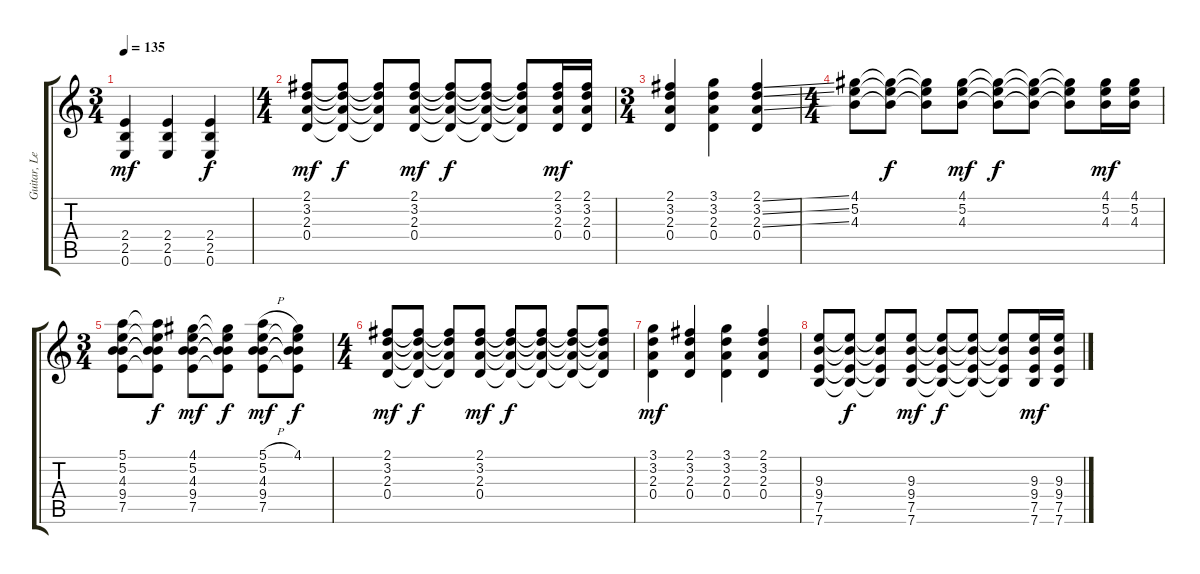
\track ("Guitar, Lead" "Guitar, Le") {instrument overdrivenguitar}
\staff {score tabs}
\tuning (E4 B3 G3 D3 A2 E2) {hide}
\ts (3 4)
\tempo 135
\clef g2
\ks c
(2.4 2.5 0.6).4{dy mf} (2.4 2.5 0.6).4 (2.4 2.5 0.6).4{dy f} |
\ts (4 4)
(2.1 3.2 2.3 0.4).8{dy mf} (2.1{t} 3.2{t} 2.3{t} 0.4{t}).8{dy f} (2.1{t} 3.2{t} 2.3{t} 0.4{t}).8 (2.1 3.2 2.3 0.4).8{dy mf} (2.1{t} 3.2{t} 2.3{t} 0.4{t}).8{dy f} (2.1{t} 3.2{t} 2.3{t} 0.4{t}).8 (2.1{t} 3.2{t} 2.3{t} 0.4{t}).8 (2.1 3.2 2.3 0.4).16{dy mf} (2.1 3.2 2.3 0.4).16 |
\ts (3 4)
(2.1 3.2 2.3 0.4).4 (3.1 3.2 2.3 0.4).4 (2.1{ss} 3.2{ss} 2.3{ss} 0.4).4 |
\ts (4 4)
(4.1 5.2 4.3).8 (4.1{t} 5.2{t} 4.3{t}).8{dy f} (4.1{t} 5.2{t} 4.3{t}).8 (4.1 5.2 4.3).8{dy mf} (4.1{t} 5.2{t} 4.3{t}).8{dy f} (4.1{t} 5.2{t} 4.3{t}).8 (4.1{t} 5.2{t} 4.3{t}).8 (4.1 5.2 4.3).16{dy mf} (4.1 5.2 4.3).16 |
\ts (3 4)
(5.1 5.2 4.3 9.4 7.5).8 (5.1{t} 5.2{t} 4.3{t} 9.4{t} 7.5{t}).8{dy f} (4.1 5.2 4.3 9.4 7.5).8{dy mf} (4.1{t} 5.2{t} 4.3{t} 9.4{t} 7.5{t}).8{dy f} (5.1{h} 5.2 4.3 9.4 7.5).8{dy mf} (4.1 5.2{t} 4.3{t} 9.4{t} 7.5{t}).8{dy f} |
\ts (4 4)
(2.1 3.2 2.3 0.4).8{dy mf} (2.1{t} 3.2{t} 2.3{t} 0.4{t}).8{dy f} (2.1{t} 3.2{t} 2.3{t} 0.4{t}).8 (2.1 3.2 2.3 0.4).8{dy mf} (2.1{t} 3.2{t} 2.3{t} 0.4{t}).8{dy f} (2.1{t} 3.2{t} 2.3{t} 0.4{t}).8 (2.1{t} 3.2{t} 2.3{t} 0.4{t}).8 (2.1{t} 3.2{t} 2.3{t} 0.4{t}).8 |
(3.1 3.2 2.3 0.4).4{dy mf} (2.1 3.2 2.3 0.4).4 (3.1 3.2 2.3 0.4).4 (2.1 3.2 2.3 0.4).4 |
(9.3 9.4 7.5 7.6).8 (9.3{t} 9.4{t} 7.5{t} 7.6{t}).8{dy f} (9.3{t} 9.4{t} 7.5{t} 7.6{t}).8 (9.3 9.4 7.5 7.6).8{dy mf} (9.3{t} 9.4{t} 7.5{t} 7.6{t}).8{dy f} (9.3{t} 9.4{t} 7.5{t} 7.6{t}).8 (9.3{t} 9.4{t} 7.5{t} 7.6{t}).8 (9.3 9.4 7.5 7.6).16{dy mf} (9.3 9.4 7.5 7.6).16
